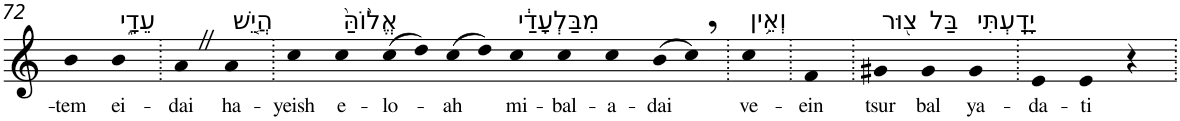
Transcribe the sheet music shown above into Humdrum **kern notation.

**kern	**text
*part1	*part1
*staff1	*staff1
*I"Piano	*
*I'Pno	*
!!LO:PB:g=z
*clefG2	*
*k[]	*
=72	=72
!	!LO:LY:b
4b	-tem
!LO:TX:a:t=עֵדָ֑י	!
!	!LO:LY:b
4b	ei-
=73.	=73.
!	!LO:LY:b
4aZ	-dai
!LO:TX:a:t=הֲיֵ֤שׁ	!
!	!LO:LY:b
4a	ha-
=74.	=74.
!	!LO:LY:b
4cc	-yeish
!LO:TX:a:t=אֱל֙וֹהַּ֙	!
!	!LO:LY:b
4cc	e-
!	!LO:LY:b
(8cc	-lo-
8dd)	.
!	!LO:LY:b
(8cc	-ah
8dd)	.
!LO:TX:a:t=מִבַּלְעָדַ֔י	!
!	!LO:LY:b
4cc	mi-
!	!LO:LY:b
4cc	-bal-
!	!LO:LY:b
4cc	-a-
!	!LO:LY:b
(8b	-dai
8cc,)	.
=75.	=75.
!LO:TX:a:t=וְאֵ֥ין	!
!	!LO:LY:b
4cc	ve-
=76.	=76.
!	!LO:LY:b
4f	-ein
=77.	=77.
!LO:TX:a:t=צ֖וּר	!
!	!LO:LY:b
4g#X	tsur
!LO:TX:a:t=בַּל	!
!	!LO:LY:b
4g#	bal
!LO:TX:a:t=יָדָֽעְתִּי	!
!	!LO:LY:b
4g#	ya-
=78.	=78.
!	!LO:LY:b
4e	-da-
!	!LO:LY:b
4e	-ti
4r	.
=.	=.
*-	*-
